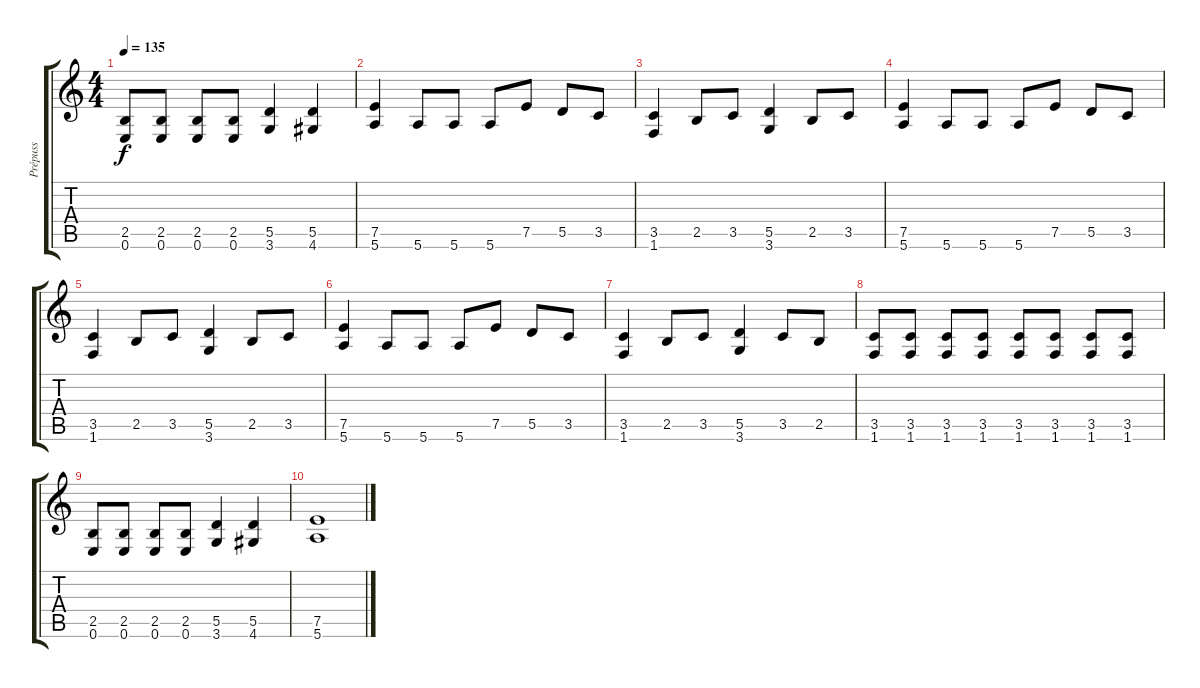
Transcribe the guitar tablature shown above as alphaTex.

\track ("Prépuss" "Prépuss") {instrument distortionguitar}
\staff {score tabs}
\tuning (E4 B3 G3 D3 A2 E2) {hide}
\ts (4 4)
\tempo 135
\clef g2
\ks c
(2.5 0.6).8{dy f} (2.5 0.6).8 (2.5 0.6).8 (2.5 0.6).8 (5.5 3.6).4 (5.5 4.6).4 |
(7.5 5.6).4 5.6.8 5.6.8 5.6.8 7.5.8 5.5.8 3.5.8 |
(3.5 1.6).4 2.5.8 3.5.8 (5.5 3.6).4 2.5.8 3.5.8 |
(7.5 5.6).4 5.6.8 5.6.8 5.6.8 7.5.8 5.5.8 3.5.8 |
(3.5 1.6).4 2.5.8 3.5.8 (5.5 3.6).4 2.5.8 3.5.8 |
(7.5 5.6).4 5.6.8 5.6.8 5.6.8 7.5.8 5.5.8 3.5.8 |
(3.5 1.6).4 2.5.8 3.5.8 (5.5 3.6).4 3.5.8 2.5.8 |
(3.5 1.6).8 (3.5 1.6).8 (3.5 1.6).8 (3.5 1.6).8 (3.5 1.6).8 (3.5 1.6).8 (3.5 1.6).8 (3.5 1.6).8 |
(2.5 0.6).8 (2.5 0.6).8 (2.5 0.6).8 (2.5 0.6).8 (5.5 3.6).4 (5.5 4.6).4 |
(7.5 5.6).1
